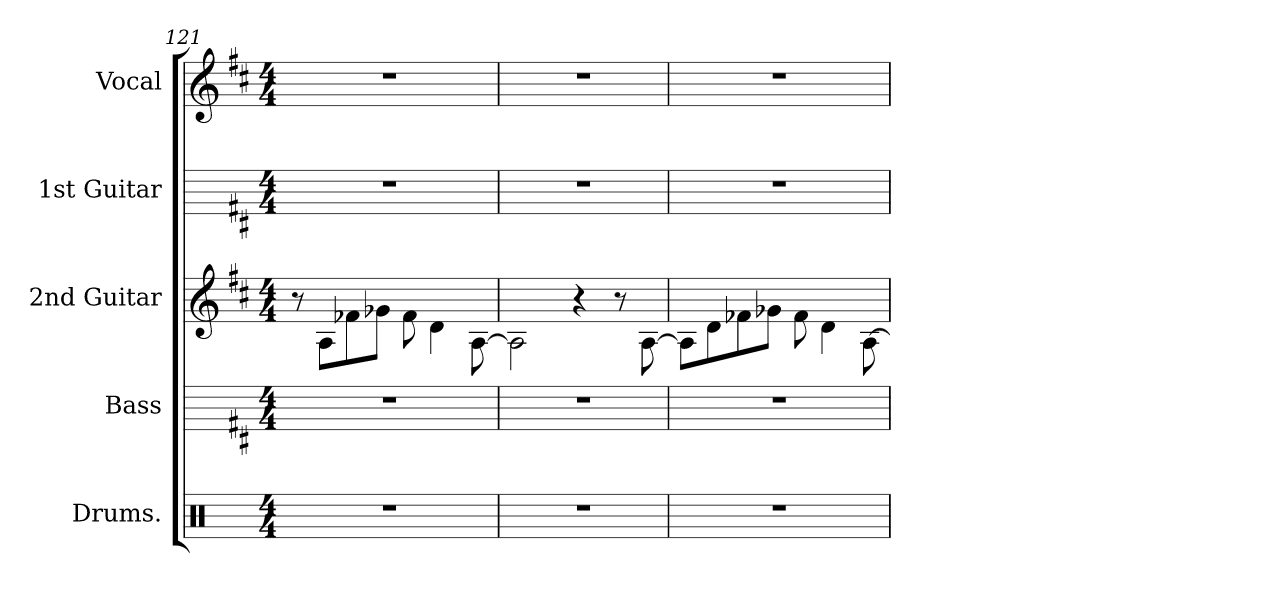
**kern	**kern	**kern	**kern	**kern
*part5	*part4	*part3	*part2	*part1
*staff5	*staff4	*staff3	*staff2	*staff1
*I"Drums.	*I"Bass	*I"2nd Guitar	*I"1st Guitar	*I"Vocal
*I'Drs.	*I'Ba.	*I'Gt.2	*I'Gt.1	*I'Vo.
*clefX	*	*	*	*clefG2
*	*ITrd7c12	*	*	*
*k[]	*k[f#c#]	*k[f#c#]	*k[f#c#]	*k[f#c#]
*M4/4	*M4/4	*M4/4	*M4/4	*M4/4
=121	=121	=121	=121	=121
1r	1r	8r	1r	1r
.	.	8A\L	.	.
.	.	8f-\	.	.
.	.	8g-\J	.	.
.	.	8f-\	.	.
.	.	4d\	.	.
.	.	[8A\	.	.
=122	=122	=122	=122	=122
1r	1r	2A\]	1r	1r
.	.	4r	.	.
.	.	8r	.	.
.	.	[8A\	.	.
=123	=123	=123	=123	=123
1r	1r	8A\L]	1r	1r
.	.	8d\	.	.
.	.	8f-\	.	.
.	.	8g-\J	.	.
.	.	8f-\	.	.
.	.	4d\	.	.
.	.	[8A\	.	.
=	=	=	=	=
*-	*-	*-	*-	*-
